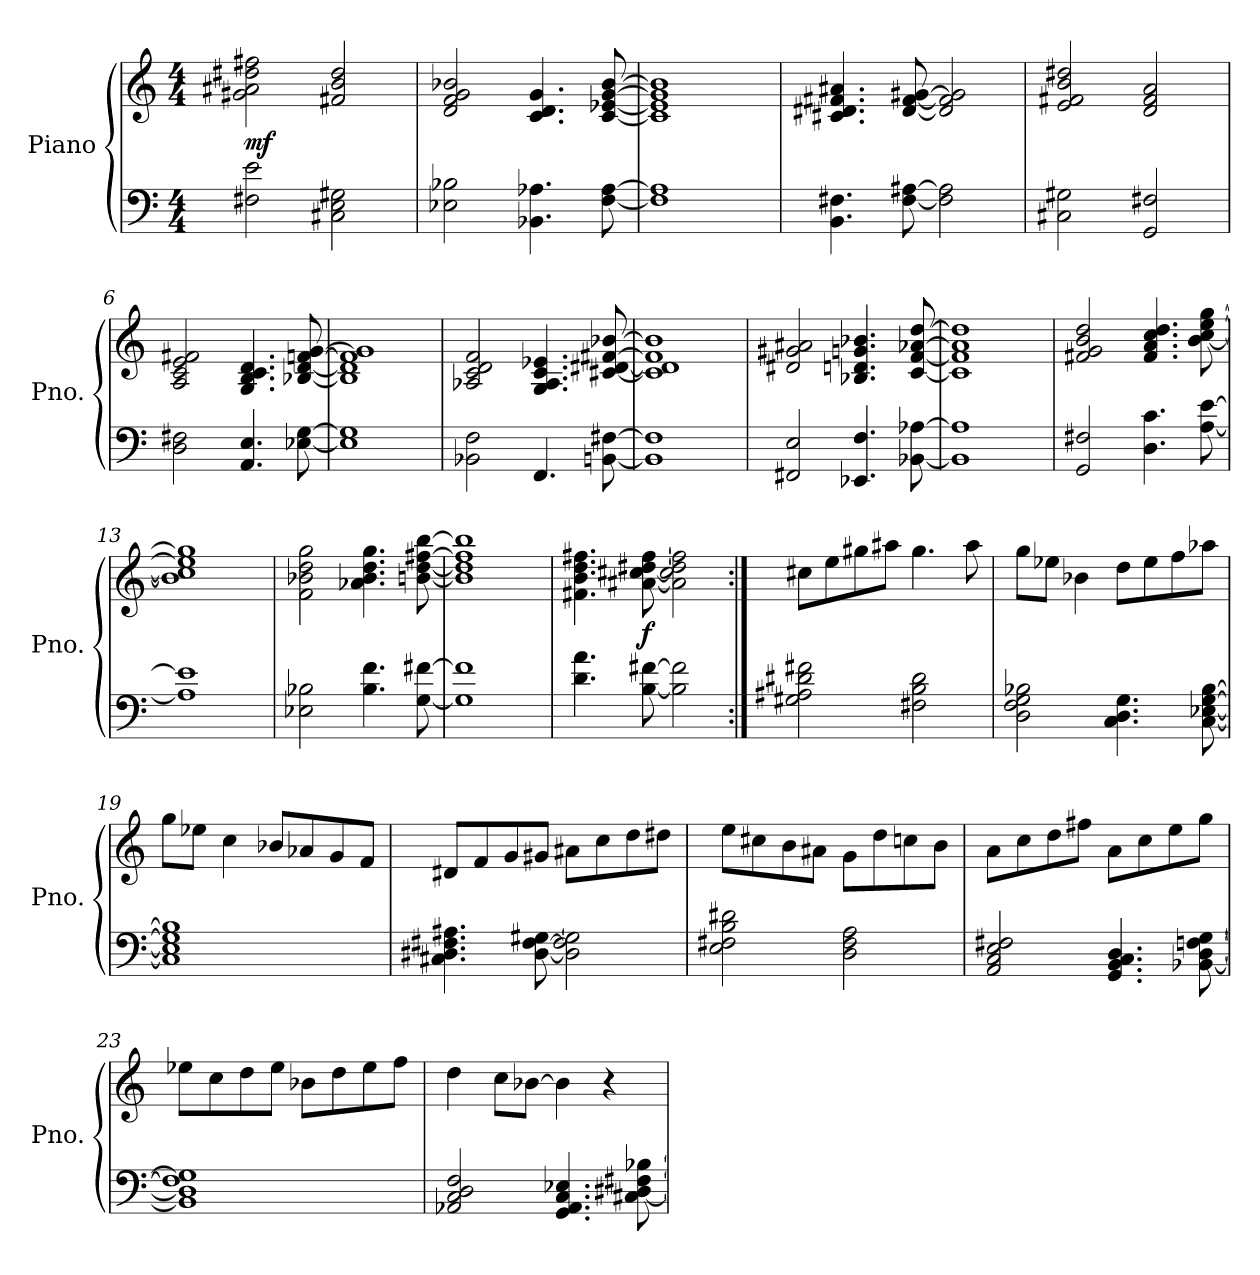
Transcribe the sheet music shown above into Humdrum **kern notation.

**kern	**kern	**dynam
*part1	*part1	*part1
*staff2	*staff1	*staff1/2
*I"Piano	*	*
*I'Pno.	*	*
*clefF4	*clefG2	*
*k[]	*k[]	*
*M4/4	*M4/4	*
*MM260	*MM260	*
=1	=1	=1
!	!	!LO:DY:b
2F#X\ 2e\	2g#X\ 2a#X\ 2dd#X\ 2ff#X\	mf
2C#X\ 2E\ 2G#X\	2f#X/ 2b/ 2dd#/	.
=2	=2	=2
2E-X\ 2B-X\	2d/ 2f/ 2g/ 2b-X/	.
4.BB-X\ 4.A-X\	4.c/ 4.d/ 4.g/	.
[8F\ [8A-\	[8c/ [8e-X/ [8g/ [8b-/	.
=3	=3	=3
1F] 1A-]	1c] 1e-] 1g] 1b-]	.
=4	=4	=4
4.BB\ 4.F#X\	4.c#X/ 4.d#X/ 4.f#X/ 4.a#X/	.
[8F#\ [8A#X\	[8d#/ [8f#/ [8g#X/	.
2F#\] 2A#\]	2d#/] 2f#/] 2g#/]	.
=5	=5	=5
2C#X\ 2G#X\	2e/ 2f#X/ 2b/ 2dd#X/	.
2GG/ 2F#X/	2d/ 2f#/ 2a/	.
!!LO:LB:g=z
=6	=6	=6
2D\ 2F#X\	2A/ 2c/ 2e/ 2f#X/	.
4.AA/ 4.E/	4.G/ 4.B/ 4.c/ 4.d/	.
[8E-X\ [8G\	[8B-X/ [8d/ [8fn/ [8g/	.
=7	=7	=7
1E-] 1G]	1B-] 1d] 1f] 1g]	.
=8	=8	=8
2BB-X\ 2F\	2A-X/ 2c/ 2d/ 2f/	.
4.FF/	4.G/ 4.A-/ 4.c/ 4.e-X/	.
[8BBn\ [8F#X\	[8c#X/ [8d#X/ [8f#X/ [8b-X/	.
=9	=9	=9
1BB] 1F#]	1c#] 1d#] 1f#] 1b-]	.
=10	=10	=10
2FF#X/ 2E/	2d#X/ 2g#X/ 2a#X/	.
4.EE-X/ 4.F/	4.B-X/ 4.dn/ 4.gn/ 4.b-X/	.
[8BB-X\ [8A-X\	[8c/ [8f/ [8a-X/ [8dd/	.
=11	=11	=11
1BB-] 1A-]	1c] 1f] 1a-] 1dd]	.
!!LO:LB:g=z
=12	=12	=12
2GG/ 2F#X/	2f#X/ 2g/ 2b/ 2dd/	.
4.D\ 4.c\	4.f#/ 4.a/ 4.cc/ 4.dd/	.
[8A\ [8e\	[8b\ [8cc\ [8ee\ [8gg\	.
=13	=13	=13
1A] 1e]	1b] 1cc] 1ee] 1gg]	.
=14	=14	=14
2E-X\ 2B-X\	2f\ 2b-X\ 2dd\ 2gg\	.
4.B-\ 4.f\	4.a-X\ 4.b-\ 4.dd\ 4.gg\	.
[8G\ [8f#X\	[8bn\ [8dd\ [8ff#X\ [8bb\	.
=15	=15	=15
1G] 1f#]	1b] 1dd] 1ff#] 1bb]	.
=16	=16	=16
4.d\ 4.a\	4.f#X\ 4.b\ 4.dd\ 4.ff#X\	.
!	!	!LO:DY:b
[8B\ [8f#X\	[8a#X\ [8cc#X\ [8dd#X\ [8ff#\	f
2B\] 2f#\]	2a#\] 2cc#\] 2dd#\] 2ff#\]	.
=17:|!	=17:|!	=17:|!
!	!	!LO:DY:b=2
!	!	!LO:DY:n=1:b
2G#X\ 2A#X\ 2d#X\ 2f#X\	8cc#X\L	mp ff
.	8ee\	.
.	8gg#X\	.
.	8aa#X\J	.
2F#X\ 2B\ 2d#\	4.gg#\	.
.	8aa#\	.
!!LO:LB:g=z
=18	=18	=18
2D\ 2F\ 2G\ 2B-X\	8gg\L	.
.	8ee-X\J	.
.	4b-X\	.
4.C\ 4.D\ 4.G\	8dd\L	.
.	8ee-\	.
.	8ff\	.
[8C\ [8E-X\ [8G\ [8B-\	8aa-X\J	.
=19	=19	=19
1C] 1E-] 1G] 1B-]	8gg\L	.
.	8ee-X\J	.
.	4cc\	.
.	8b-X/L	.
.	8a-X/	.
.	8g/	.
.	8f/J	.
=20	=20	=20
4.C#X\ 4.D#X\ 4.F#X\ 4.A#X\	8d#X/L	.
.	8f/	.
.	8g/	.
[8D#\ [8F#\ [8G#X\	8g#X/J	.
2D#\] 2F#\] 2G#\]	8a#X\L	.
.	8cc\	.
.	8dd\	.
.	8dd#X\J	.
!!LO:LB:g=z
=21	=21	=21
2E\ 2F#X\ 2B\ 2d#X\	8ee\L	.
.	8cc#X\	.
.	8b\	.
.	8a#X\J	.
2D\ 2F#\ 2A\	8g\L	.
.	8dd\	.
.	8ccn\	.
.	8b\J	.
=22	=22	=22
2AA/ 2C/ 2E/ 2F#X/	8a\L	.
.	8cc\	.
.	8dd\	.
.	8ff#X\J	.
4.GG/ 4.BB/ 4.C/ 4.D/	8a\L	.
.	8cc\	.
.	8ee\	.
[8BB-X\ [8D\ [8Fn\ [8G\	8gg\J	.
=23	=23	=23
1BB-] 1D] 1F] 1G]	8ee-X\L	.
.	8cc\	.
.	8dd\	.
.	8ee-\J	.
.	8b-X\L	.
.	8dd\	.
.	8ee-\	.
.	8ff\J	.
=24	=24	=24
2AA-X/ 2C/ 2D/ 2F/	4dd\	.
.	8cc\L	.
.	[8b-X\J	.
4.GG/ 4.AA-/ 4.C/ 4.E-X/	4b-\]	.
.	4r	.
[8C#X\ [8D#X\ [8F#X\ [8B-X\	.	.
=	=	=
*-	*-	*-
